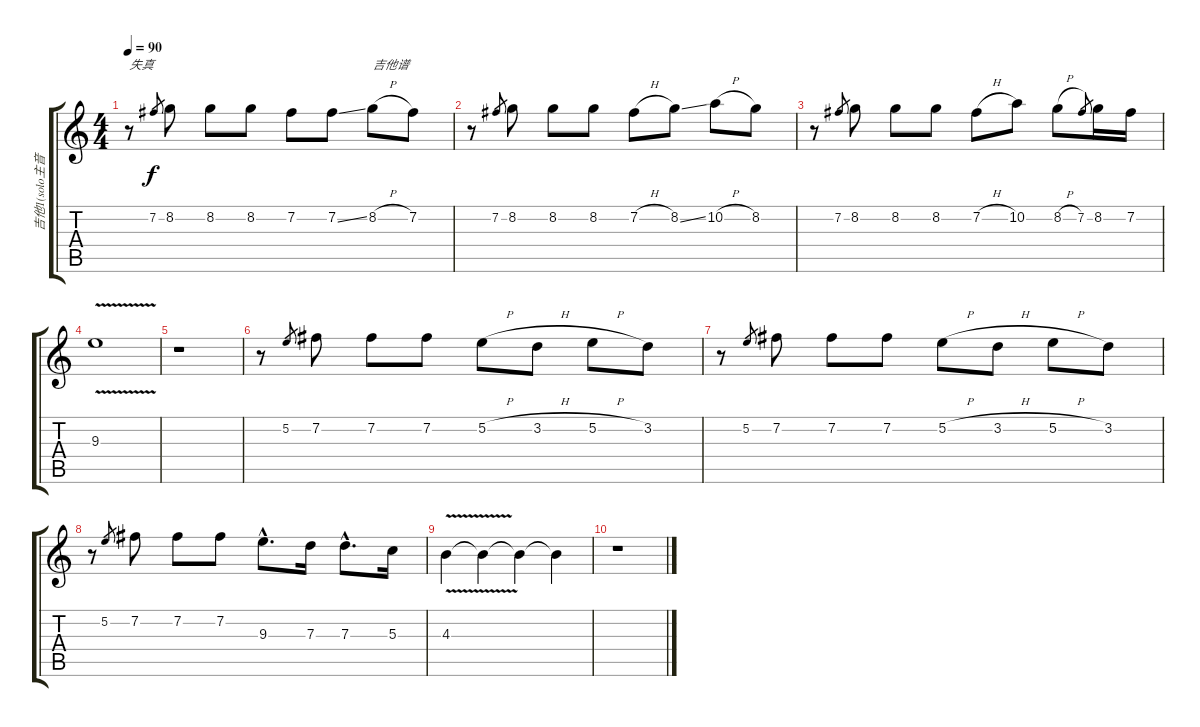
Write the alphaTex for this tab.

\track ("吉他1(solo主音）" "吉他1(solo主音") {instrument distortionguitar}
\staff {score tabs}
\tuning (E4 B3 G3 D3 A2 E2) {hide}
\ts (4 4)
\tempo 90
\clef g2
\ks c
r.8{txt "失真" dy f instrument distortionguitar} 7.2.8{gr} 8.2.8 8.2.8 8.2.8 7.2.8 7.2{ss}.8 8.2{h}.8{txt "吉他谱"} 7.2.8 |
r.8 7.2.8{gr} 8.2.8 8.2.8 8.2.8 7.2{h}.8 8.2{ss}.8 10.2{h}.8 8.2.8 |
r.8 7.2.8{gr} 8.2.8 8.2.8 8.2.8 7.2{h}.8 10.2.8 8.2{h}.8 7.2.8{gr} 8.2.16 7.2.16 |
9.3{v}.1 |
r.1 |
r.8 5.2.8{gr} 7.2.8 7.2.8 7.2.8 5.2{h}.8 3.2{h}.8 5.2{h}.8 3.2.8 |
r.8 5.2.8{gr} 7.2.8 7.2.8 7.2.8 5.2{h}.8 3.2{h}.8 5.2{h}.8 3.2.8 |
r.8 5.2.8{gr} 7.2.8 7.2.8 7.2.8 9.3{hac}.8{d} 7.3.16 7.3{hac}.8{d} 5.3.16 |
4.3{v}.4 4.3{t}.4 4.3{t}.4 4.3{t}.4 |
r.1
